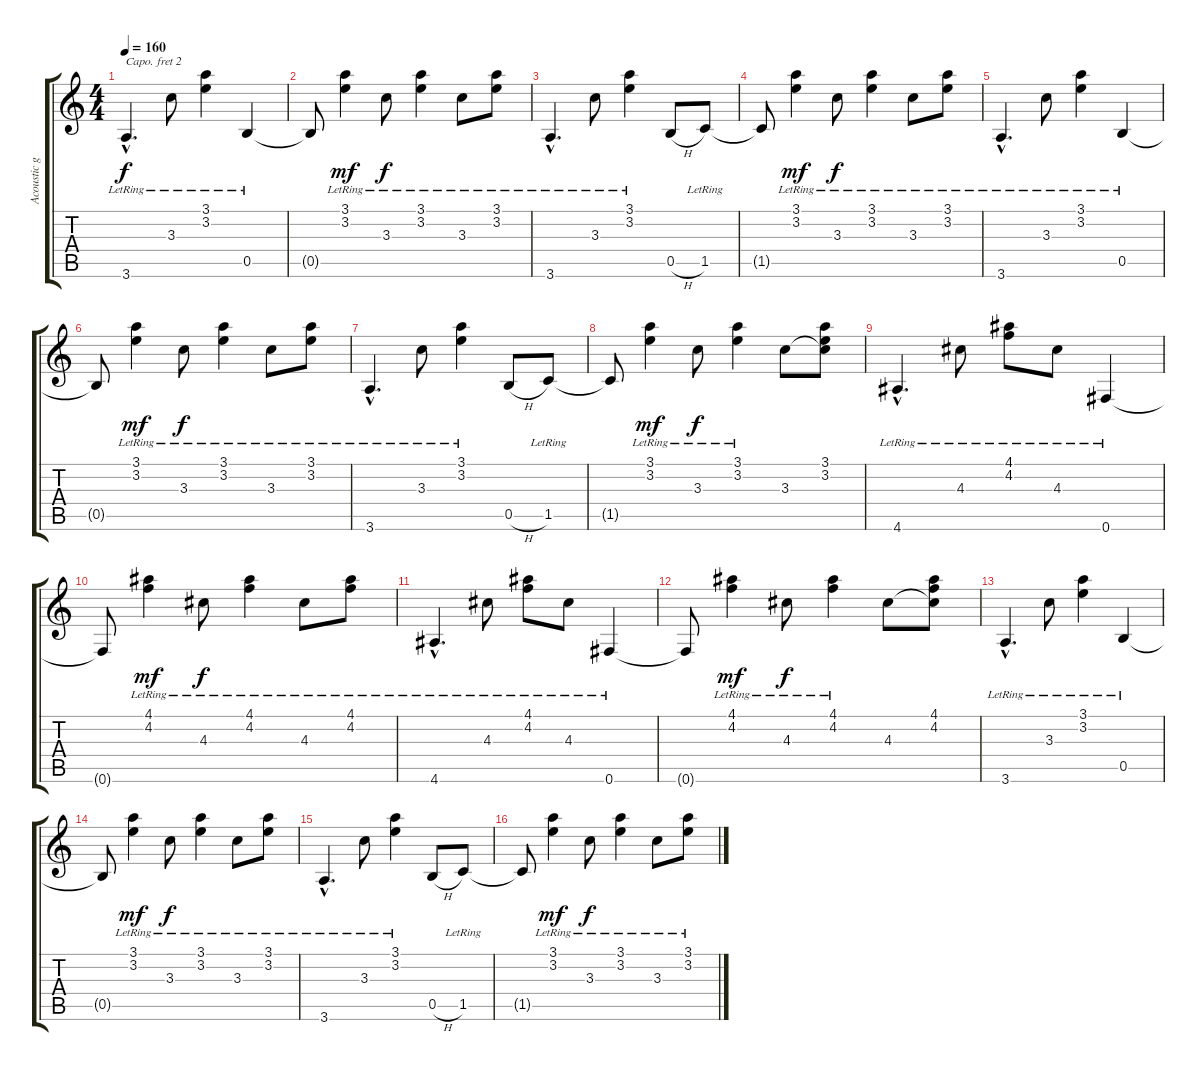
\track ("Acoustic guitar" "Acoustic g") {instrument acousticguitarsteel}
\staff {score tabs}
\capo 2
\tuning (E4 B3 G3 D3 A2 E2) {hide}
\ts (4 4)
\tempo 160
\clef g2
\ks c
3.6{hac lr}.4{d dy f} 3.3{lr}.8 (3.1{lr} 3.2{lr}).4 0.5{lr}.4 |
0.5{t}.8 (3.1{lr} 3.2{lr}).4{dy mf} 3.3{lr}.8{dy f} (3.1{lr} 3.2{lr}).4 3.3{lr}.8 (3.1{lr} 3.2{lr}).8 |
3.6{hac lr}.4{d} 3.3{lr}.8 (3.1{lr} 3.2{lr}).4 0.5{h}.8 1.5{lr}.8 |
1.5{t}.8 (3.1{lr} 3.2{lr}).4{dy mf} 3.3{lr}.8{dy f} (3.1{lr} 3.2{lr}).4 3.3{lr}.8 (3.1{lr} 3.2{lr}).8 |
3.6{hac lr}.4{d} 3.3{lr}.8 (3.1{lr} 3.2{lr}).4 0.5{lr}.4 |
0.5{t}.8 (3.1{lr} 3.2{lr}).4{dy mf} 3.3{lr}.8{dy f} (3.1{lr} 3.2{lr}).4 3.3{lr}.8 (3.1{lr} 3.2{lr}).8 |
3.6{hac lr}.4{d} 3.3{lr}.8 (3.1{lr} 3.2{lr}).4 0.5{h}.8 1.5{lr}.8 |
1.5{t}.8 (3.1{lr} 3.2{lr}).4{dy mf} 3.3{lr}.8{dy f} (3.1{lr} 3.2{lr}).4 3.3.8 (3.1 3.2 3.3{t}).8 |
4.6{hac lr}.4{d} 4.3{lr}.8 (4.1{lr} 4.2{lr}).8 4.3{lr}.8 0.6{lr}.4 |
0.6{t}.8 (4.1{lr} 4.2{lr}).4{dy mf} 4.3{lr}.8{dy f} (4.1{lr} 4.2{lr}).4 4.3{lr}.8 (4.1{lr} 4.2{lr}).8 |
4.6{hac lr}.4{d} 4.3{lr}.8 (4.1{lr} 4.2{lr}).8 4.3{lr}.8 0.6{lr}.4 |
0.6{t}.8 (4.1{lr} 4.2{lr}).4{dy mf} 4.3{lr}.8{dy f} (4.1{lr} 4.2{lr}).4 4.3.8 (4.1 4.2 4.3{t}).8 |
3.6{hac lr}.4{d} 3.3{lr}.8 (3.1{lr} 3.2{lr}).4 0.5{lr}.4 |
0.5{t}.8 (3.1{lr} 3.2{lr}).4{dy mf} 3.3{lr}.8{dy f} (3.1{lr} 3.2{lr}).4 3.3{lr}.8 (3.1{lr} 3.2{lr}).8 |
3.6{hac lr}.4{d} 3.3{lr}.8 (3.1{lr} 3.2{lr}).4 0.5{h}.8 1.5{lr}.8 |
1.5{t}.8 (3.1{lr} 3.2{lr}).4{dy mf} 3.3{lr}.8{dy f} (3.1{lr} 3.2{lr}).4 3.3{lr}.8 (3.1{lr} 3.2{lr}).8
